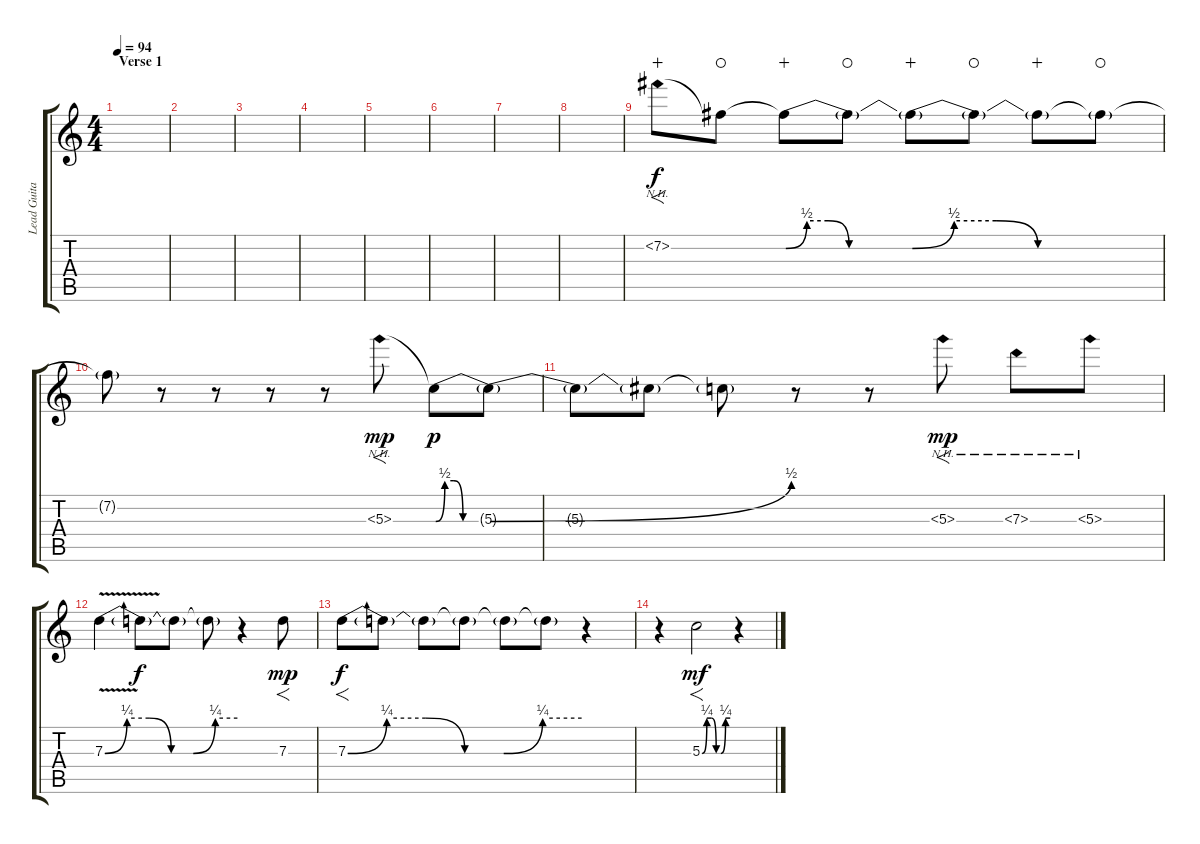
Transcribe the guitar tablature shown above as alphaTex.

\track ("Lead Guitar" "Lead Guita") {instrument overdrivenguitar}
\staff {score tabs}
\tuning (E4 B3 G3 D3 A2 E2) {hide}
\ts (4 4)
\section ("" "Verse 1")
\tempo 94
\clef g2
\ks c
|
|
|
|
|
|
|
|
7.2{nh}.8{f volume 7 instrument guitarharmonics wahc} 7.2{t}.8{dy f waho} 7.2{be (custom 0 0 10 2 20 2 30 0 60 0) t}.8{volume 10 wahc} 7.2{t}.8{waho} 7.2{be (custom 0 0 10 2 20 2 30 0 60 0) t}.8{wahc} 7.2{t}.8{waho} 7.2{t}.8{wahc} 7.2{t}.8{waho} |
7.2{t}.8 r.8 r.8 r.8 r.8 5.3{nh}.8{f dy mp volume 7} 5.3{be (custom 0 0 10 2 20 2 30 0 60 0) t}.8{dy p} 5.3{be (bend 0 0 60 2) t}.8 |
5.3{t}.8 5.3{t}.8 5.3{t}.8 r.8 r.8 5.3{nh}.8{f dy mp volume 8} 7.3{nh}.8 5.3{nh}.8 |
7.3{be (custom 0 0 10 1 20 1 30 0 40 0 50 1 60 1) v}.4 7.3{t}.8{dy f} 7.3{t}.8 7.3{t}.8 r.4 7.3.8{f dy mp} |
7.3{be (custom 0 0 10 1 20 1 30 0 40 0 50 1 60 1)}.8{f dy f} 7.3{t}.8 7.3{t}.8 7.3{t}.8 7.3{t}.8 7.3{t}.8 r.4 |
r.4 5.3{be (custom 0 0 10 1 20 1 30 0 40 0 50 1 60 1)}.2{f dy mf} r.4
